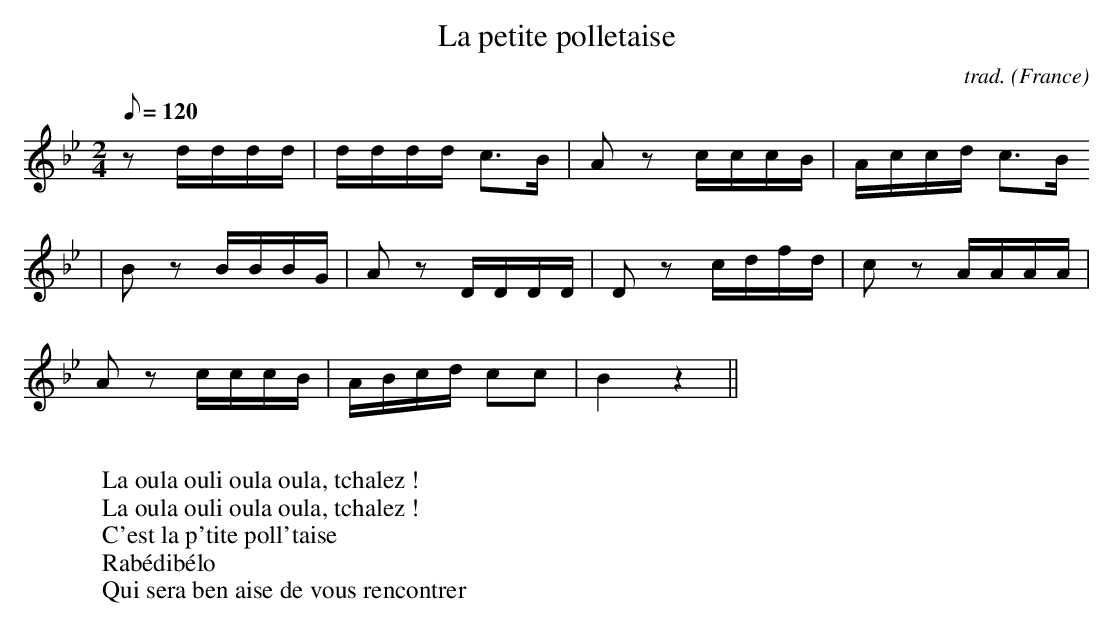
X:1
T:La petite polletaise
C:trad.
O:France
M:2/4
L:1/8
Q:1/8=120
K:Bb
zd/2d/2d/2d/2|d/2d/2d/2d/2 c>B|A zc/2c/2c/2B/2|A/2c/2c/2d/2 c>B
|B z B/2B/2B/2G/2|A z D/2D/2D/2D/2|D z c/2d/2f/2d/2|c z A/2A/2A/2A/2|
A z c/2c/2c/2B/2|A/2B/2c/2d/2 cc|B2 z2||
W:
W:La oula ouli oula oula, tchalez !
W:La oula ouli oula oula, tchalez !
W:C'est la p'tite poll'taise
W:Rabédibélo
W:Qui sera ben aise de vous rencontrer
